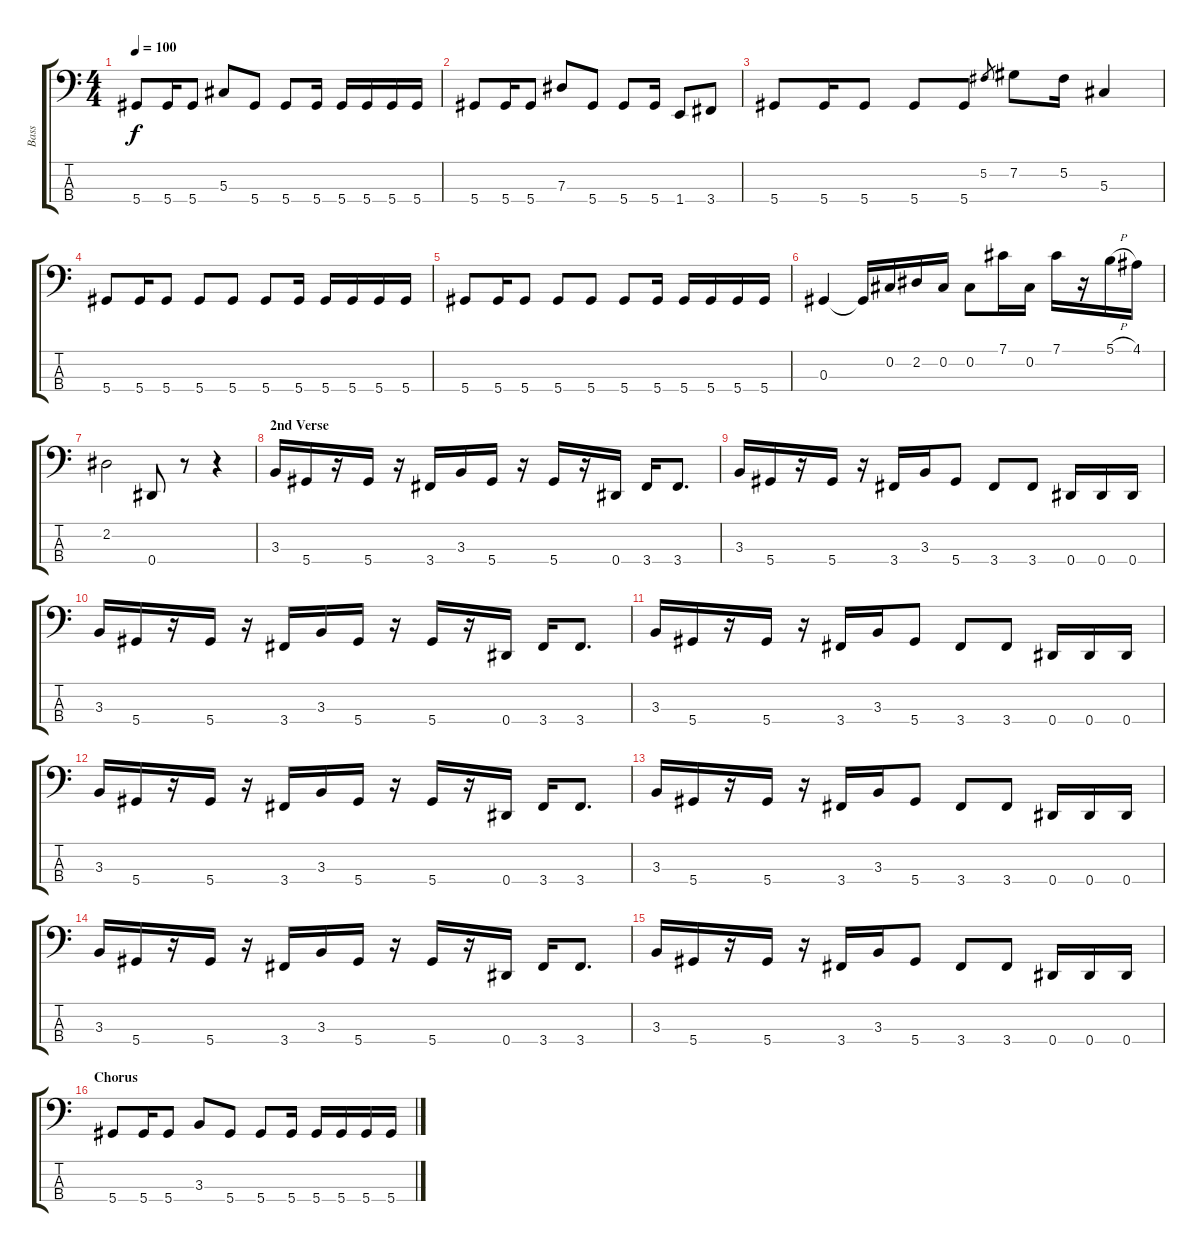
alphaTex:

\track ("Bass" "Bass") {instrument electricbassfinger}
\staff {score tabs}
\tuning (Gb2 Db2 Ab1 Eb1) {hide}
\ts (4 4)
\tempo 100
\clef f4
\ks c
5.4.8{dy f} 5.4.16 5.4.8 5.3.8 5.4.8 5.4.8 5.4.16 5.4.16 5.4.16 5.4.16 5.4.16 |
5.4.8 5.4.16 5.4.8 7.3.8 5.4.8 5.4.8 5.4.16 1.4.8 3.4.8 |
5.4.8 5.4.16 5.4.8 5.4.8 5.4.8 5.2.8{gr} 7.2.8 5.2.16 5.3.4 |
5.4.8 5.4.16 5.4.8 5.4.8 5.4.8 5.4.8 5.4.16 5.4.16 5.4.16 5.4.16 5.4.16 |
5.4.8 5.4.16 5.4.8 5.4.8 5.4.8 5.4.8 5.4.16 5.4.16 5.4.16 5.4.16 5.4.16 |
0.3.4 0.3{t}.16 0.2.16 2.2.16 0.2.16 0.2.8 7.1.16 0.2.16 7.1.16 r.16 5.1{h}.16 4.1.16 |
2.2.2 0.4.8 r.8 r.4 |
\section ("" "2nd Verse")
3.3.16 5.4.16 r.16 5.4.16 r.16 3.4.16 3.3.16 5.4.16 r.16 5.4.16 r.16 0.4.16 3.4.16 3.4.8{d} |
3.3.16 5.4.16 r.16 5.4.16 r.16 3.4.16 3.3.16 5.4.8 3.4.8 3.4.8 0.4.16 0.4.16 0.4.16 |
3.3.16 5.4.16 r.16 5.4.16 r.16 3.4.16 3.3.16 5.4.16 r.16 5.4.16 r.16 0.4.16 3.4.16 3.4.8{d} |
3.3.16 5.4.16 r.16 5.4.16 r.16 3.4.16 3.3.16 5.4.8 3.4.8 3.4.8 0.4.16 0.4.16 0.4.16 |
3.3.16 5.4.16 r.16 5.4.16 r.16 3.4.16 3.3.16 5.4.16 r.16 5.4.16 r.16 0.4.16 3.4.16 3.4.8{d} |
3.3.16 5.4.16 r.16 5.4.16 r.16 3.4.16 3.3.16 5.4.8 3.4.8 3.4.8 0.4.16 0.4.16 0.4.16 |
3.3.16 5.4.16 r.16 5.4.16 r.16 3.4.16 3.3.16 5.4.16 r.16 5.4.16 r.16 0.4.16 3.4.16 3.4.8{d} |
3.3.16 5.4.16 r.16 5.4.16 r.16 3.4.16 3.3.16 5.4.8 3.4.8 3.4.8 0.4.16 0.4.16 0.4.16 |
\section ("" "Chorus")
5.4.8 5.4.16 5.4.8 3.3.8 5.4.8 5.4.8 5.4.16 5.4.16 5.4.16 5.4.16 5.4.16
